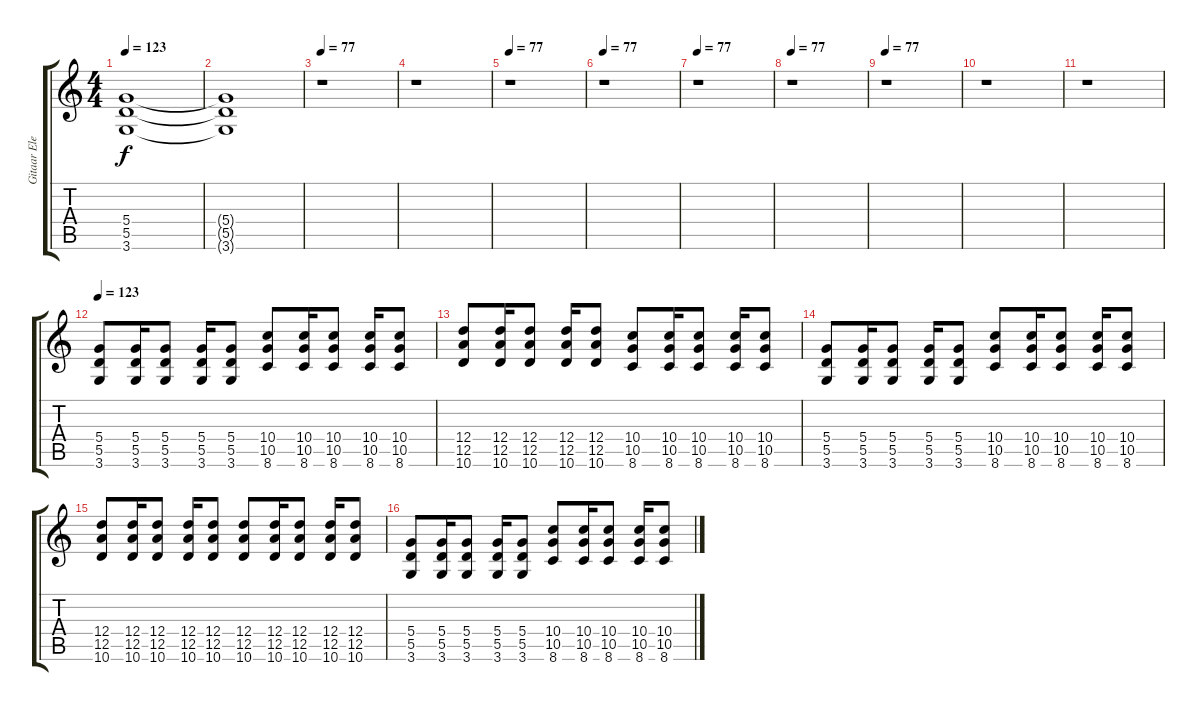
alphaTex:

\track ("Gitaar Electrisch" "Gitaar Ele") {instrument overdrivenguitar}
\staff {score tabs}
\tuning (E4 B3 G3 D3 A2 E2) {hide}
\ts (4 4)
\tempo 123
\clef g2
\ks c
(5.4{t} 5.5{t} 3.6{t}).1{dy f} |
(5.4{t} 5.5{t} 3.6{t}).1 |
\tempo 77
r.1 |
r.1 |
\tempo 77
r.1 |
\tempo 77
r.1 |
\tempo 77
r.1 |
\tempo 77
r.1 |
\tempo 77
r.1 |
r.1 |
r.1 |
\tempo 123
(5.4 5.5 3.6).8 (5.4 5.5 3.6).16 (5.4 5.5 3.6).8 (5.4 5.5 3.6).16 (5.4 5.5 3.6).8 (10.4 10.5 8.6).8 (10.4 10.5 8.6).16 (10.4 10.5 8.6).8 (10.4 10.5 8.6).16 (10.4 10.5 8.6).8 |
(12.4 12.5 10.6).8 (12.4 12.5 10.6).16 (12.4 12.5 10.6).8 (12.4 12.5 10.6).16 (12.4 12.5 10.6).8 (10.4 10.5 8.6).8 (10.4 10.5 8.6).16 (10.4 10.5 8.6).8 (10.4 10.5 8.6).16 (10.4 10.5 8.6).8 |
(5.4 5.5 3.6).8 (5.4 5.5 3.6).16 (5.4 5.5 3.6).8 (5.4 5.5 3.6).16 (5.4 5.5 3.6).8 (10.4 10.5 8.6).8 (10.4 10.5 8.6).16 (10.4 10.5 8.6).8 (10.4 10.5 8.6).16 (10.4 10.5 8.6).8 |
(12.4 12.5 10.6).8 (12.4 12.5 10.6).16 (12.4 12.5 10.6).8 (12.4 12.5 10.6).16 (12.4 12.5 10.6).8 (12.4 12.5 10.6).8 (12.4 12.5 10.6).16 (12.4 12.5 10.6).8 (12.4 12.5 10.6).16 (12.4 12.5 10.6).8 |
(5.4 5.5 3.6).8 (5.4 5.5 3.6).16 (5.4 5.5 3.6).8 (5.4 5.5 3.6).16 (5.4 5.5 3.6).8 (10.4 10.5 8.6).8 (10.4 10.5 8.6).16 (10.4 10.5 8.6).8 (10.4 10.5 8.6).16 (10.4 10.5 8.6).8
